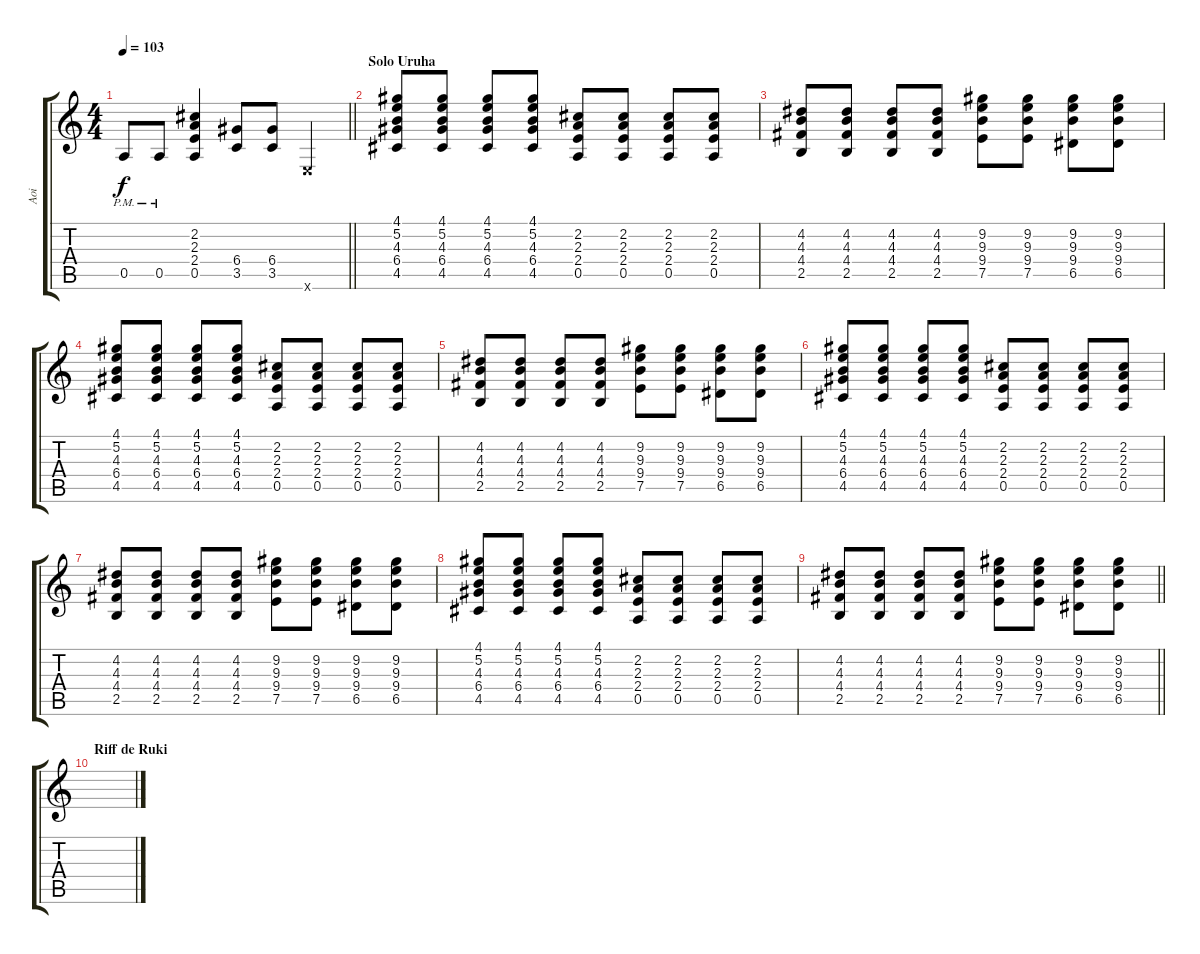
\track ("Aoi" "Aoi") {instrument acousticguitarsteel}
\staff {score tabs}
\tuning (E4 B3 G3 D3 A2 E2) {hide}
\ts (4 4)
\tempo 103
\clef g2
\barLineRight lightlight
\ks c
0.5{pm}.8{dy f} 0.5{pm}.8 (2.2 2.3 2.4 0.5).4 (6.4 3.5).8 (6.4 3.5).8 0.6{x}.4 |
\section ("" "Solo Uruha")
(4.1 5.2 4.3 6.4 4.5).8 (4.1 5.2 4.3 6.4 4.5).8 (4.1 5.2 4.3 6.4 4.5).8 (4.1 5.2 4.3 6.4 4.5).8 (2.2 2.3 2.4 0.5).8 (2.2 2.3 2.4 0.5).8 (2.2 2.3 2.4 0.5).8 (2.2 2.3 2.4 0.5).8 |
(4.2 4.3 4.4 2.5).8 (4.2 4.3 4.4 2.5).8 (4.2 4.3 4.4 2.5).8 (4.2 4.3 4.4 2.5).8 (9.2 9.3 9.4 7.5).8 (9.2 9.3 9.4 7.5).8 (9.2 9.3 9.4 6.5).8 (9.2 9.3 9.4 6.5).8 |
(4.1 5.2 4.3 6.4 4.5).8 (4.1 5.2 4.3 6.4 4.5).8 (4.1 5.2 4.3 6.4 4.5).8 (4.1 5.2 4.3 6.4 4.5).8 (2.2 2.3 2.4 0.5).8 (2.2 2.3 2.4 0.5).8 (2.2 2.3 2.4 0.5).8 (2.2 2.3 2.4 0.5).8 |
(4.2 4.3 4.4 2.5).8 (4.2 4.3 4.4 2.5).8 (4.2 4.3 4.4 2.5).8 (4.2 4.3 4.4 2.5).8 (9.2 9.3 9.4 7.5).8 (9.2 9.3 9.4 7.5).8 (9.2 9.3 9.4 6.5).8 (9.2 9.3 9.4 6.5).8 |
(4.1 5.2 4.3 6.4 4.5).8 (4.1 5.2 4.3 6.4 4.5).8 (4.1 5.2 4.3 6.4 4.5).8 (4.1 5.2 4.3 6.4 4.5).8 (2.2 2.3 2.4 0.5).8 (2.2 2.3 2.4 0.5).8 (2.2 2.3 2.4 0.5).8 (2.2 2.3 2.4 0.5).8 |
(4.2 4.3 4.4 2.5).8 (4.2 4.3 4.4 2.5).8 (4.2 4.3 4.4 2.5).8 (4.2 4.3 4.4 2.5).8 (9.2 9.3 9.4 7.5).8 (9.2 9.3 9.4 7.5).8 (9.2 9.3 9.4 6.5).8 (9.2 9.3 9.4 6.5).8 |
(4.1 5.2 4.3 6.4 4.5).8 (4.1 5.2 4.3 6.4 4.5).8 (4.1 5.2 4.3 6.4 4.5).8 (4.1 5.2 4.3 6.4 4.5).8 (2.2 2.3 2.4 0.5).8 (2.2 2.3 2.4 0.5).8 (2.2 2.3 2.4 0.5).8 (2.2 2.3 2.4 0.5).8 |
\barLineRight lightlight
(4.2 4.3 4.4 2.5).8 (4.2 4.3 4.4 2.5).8 (4.2 4.3 4.4 2.5).8 (4.2 4.3 4.4 2.5).8 (9.2 9.3 9.4 7.5).8 (9.2 9.3 9.4 7.5).8 (9.2 9.3 9.4 6.5).8 (9.2 9.3 9.4 6.5).8 |
\section ("" "Riff de Ruki")
